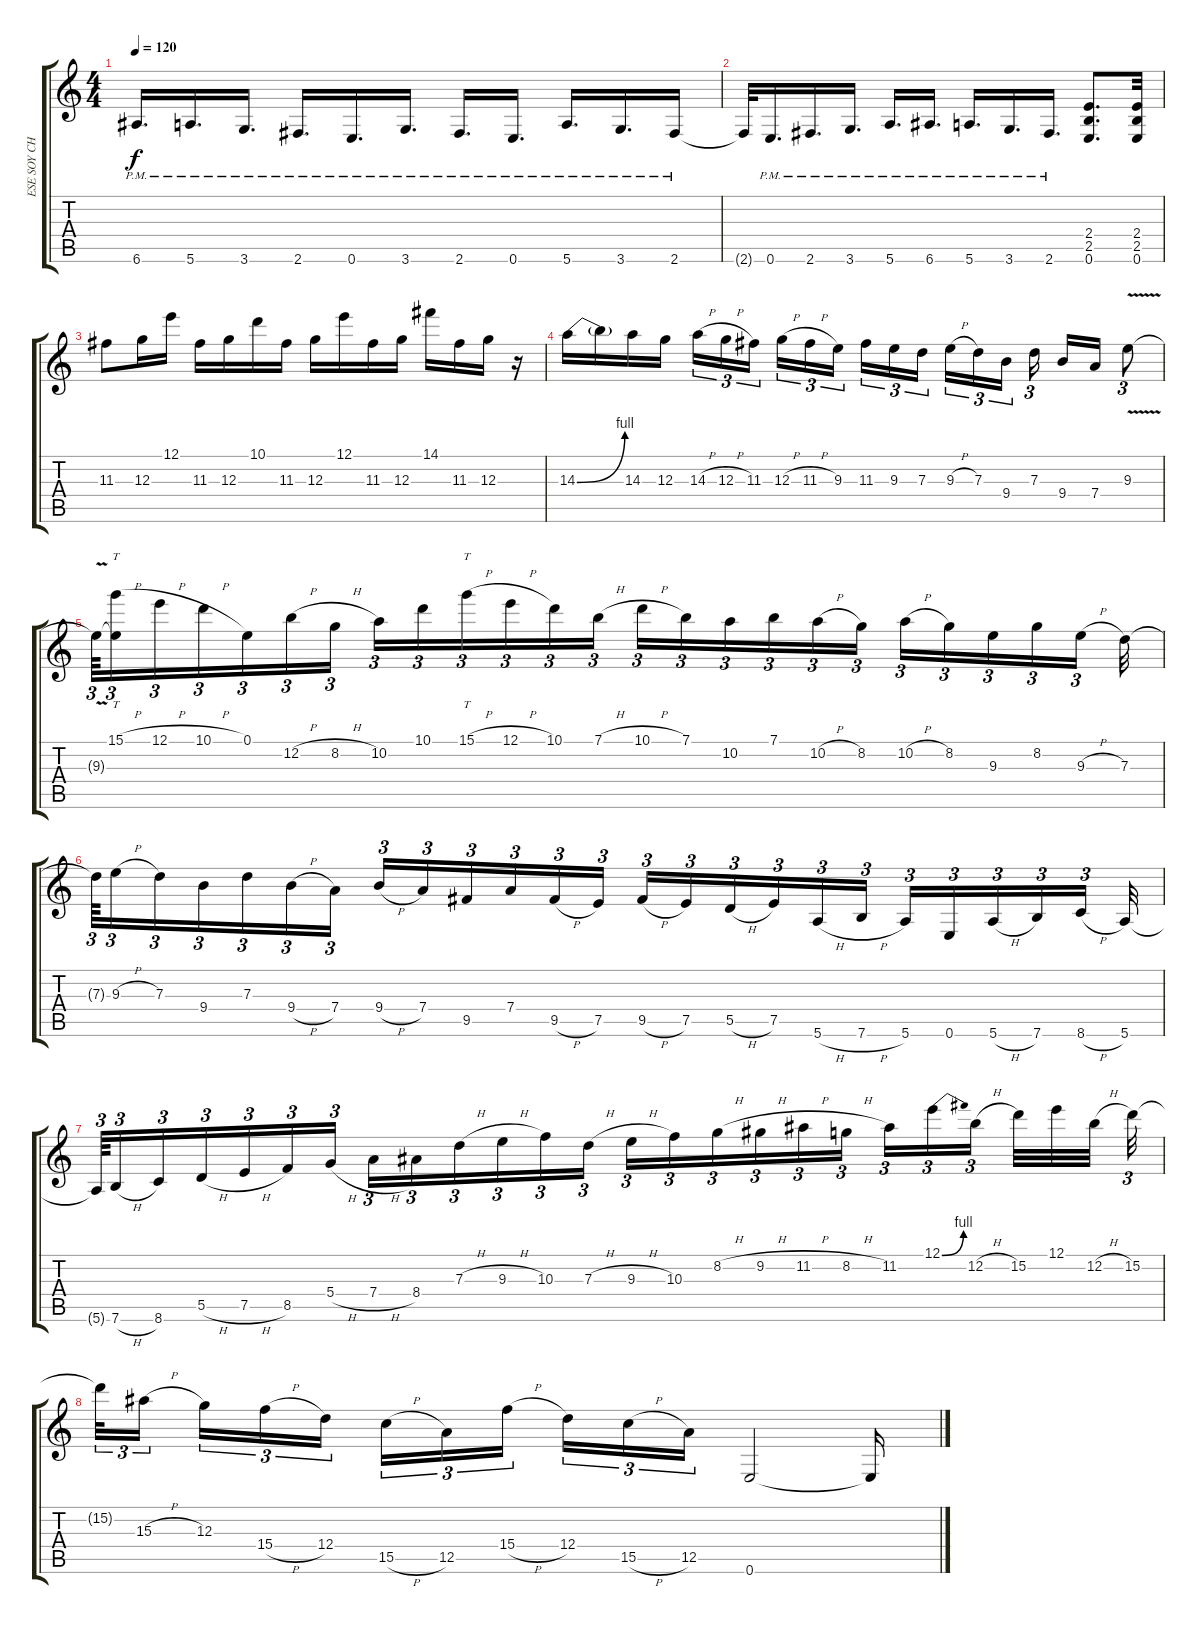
\track ("ESE SOY CHOO" "ESE SOY CH") {instrument distortionguitar}
\staff {score tabs}
\tuning (E4 B3 G3 D3 A2 E2) {hide}
\ts (4 4)
\tempo 120
\clef g2
\ks c
6.6{pm}.16{d dy f} 5.6{pm}.16{d} 3.6{pm}.16{d} 2.6{pm}.16{d} 0.6{pm}.16{d} 3.6{pm}.16{d} 2.6{pm}.16{d} 0.6{pm}.16{d} 5.6{pm}.16{d} 3.6{pm}.16{d} 2.6{pm}.16 |
2.6{t}.32 0.6{pm}.16{d} 2.6{pm}.16{d} 3.6{pm}.16{d} 5.6{pm}.16{d} 6.6{pm}.16{d} 5.6{pm}.16{d} 3.6{pm}.16{d} 2.6{pm}.16{d} (2.4 2.5 0.6).8{d} (2.4 2.5 0.6).32 |
11.3.8 12.3.16 12.1.16 11.3.16 12.3.16 10.1.16 11.3.16 12.3.16 12.1.16 11.3.16 12.3.16 14.1.16 11.3.16 12.3.16 r.16 |
14.3{be (bend 0 0 60 4)}.16 14.3{t}.16 14.3.16 12.3.16 14.3{h}.16{tu (3 2)} 12.3{h}.16{tu (3 2)} 11.3.16{tu (3 2) beam splitsecondary} 12.3{h}.16{tu (3 2)} 11.3{h}.16{tu (3 2)} 9.3.16{tu (3 2)} 11.3.16{tu (3 2)} 9.3.16{tu (3 2)} 7.3.16{tu (3 2) beam splitsecondary} 9.3{h}.16{tu (3 2)} 7.3.16{tu (3 2)} 9.4.16{tu (3 2)} 7.3.16{tu (3 2) beam splitsecondary} 9.4.16 7.4.16 9.3{v}.8{tu (3 2)} |
9.3{t}.64{tu (3 2)} (15.1{h} 9.3{t}).16{tt tu (3 2)} 12.1{h}.16{tu (3 2)} 10.1{h}.16{tu (3 2)} 0.1.16{tu (3 2)} 12.2{h}.16{tu (3 2)} 8.2{h}.16{tu (3 2)} 10.2.16{tu (3 2)} 10.1.16{tu (3 2)} 15.1{h}.16{tt tu (3 2)} 12.1{h}.16{tu (3 2)} 10.1.16{tu (3 2)} 7.1{h}.16{tu (3 2)} 10.1{h}.16{tu (3 2)} 7.1.16{tu (3 2)} 10.2.16{tu (3 2)} 7.1.16{tu (3 2)} 10.2{h}.16{tu (3 2)} 8.2.16{tu (3 2)} 10.2{h}.16{tu (3 2)} 8.2.16{tu (3 2)} 9.3.16{tu (3 2)} 8.2.16{tu (3 2)} 9.3{h}.16{tu (3 2) beam splitsecondary} 7.3.32 |
7.3{t}.64{tu (3 2)} 9.3{h}.16{tu (3 2)} 7.3.16{tu (3 2)} 9.4.16{tu (3 2)} 7.3.16{tu (3 2)} 9.4{h}.16{tu (3 2)} 7.4.16{tu (3 2)} 9.4{h}.16{tu (3 2)} 7.4.16{tu (3 2)} 9.5.16{tu (3 2)} 7.4.16{tu (3 2)} 9.5{h}.16{tu (3 2)} 7.5.16{tu (3 2)} 9.5{h}.16{tu (3 2)} 7.5.16{tu (3 2)} 5.5{h}.16{tu (3 2)} 7.5.16{tu (3 2)} 5.6{h}.16{tu (3 2)} 7.6{h}.16{tu (3 2)} 5.6.16{tu (3 2)} 0.6.16{tu (3 2)} 5.6{h}.16{tu (3 2)} 7.6.16{tu (3 2)} 8.6{h}.16{tu (3 2) beam splitsecondary} 5.6.32 |
5.6{t}.64{tu (3 2)} 7.6{h}.16{tu (3 2)} 8.6.16{tu (3 2)} 5.5{h}.16{tu (3 2)} 7.5{h}.16{tu (3 2)} 8.5.16{tu (3 2)} 5.4{h}.16{tu (3 2)} 7.4{h}.16{tu (3 2)} 8.4.16{tu (3 2)} 7.3{h}.16{tu (3 2)} 9.3{h}.16{tu (3 2)} 10.3.16{tu (3 2)} 7.3{h}.16{tu (3 2)} 9.3{h}.16{tu (3 2)} 10.3.16{tu (3 2)} 8.2{h}.16{tu (3 2)} 9.2{h}.16{tu (3 2)} 11.2{h}.16{tu (3 2)} 8.2{h}.16{tu (3 2)} 11.2.16{tu (3 2)} 12.1{be (bend 0 0 60 4)}.16{tu (3 2)} 12.2{h}.16{tu (3 2) beam splitsecondary} 15.2.32 12.1.32 12.2{h}.32{beam splitsecondary} 15.2.32{tu (3 2)} |
15.2{t}.32{tu (3 2)} 15.3{h}.16{tu (3 2) beam splitsecondary} 12.3.16{tu (3 2)} 15.4{h}.16{tu (3 2)} 12.4.16{tu (3 2) beam splitsecondary} 15.5{h}.16{tu (3 2)} 12.5.16{tu (3 2)} 15.4{h}.16{tu (3 2) beam splitsecondary} 12.4.16{tu (3 2)} 15.5{h}.16{tu (3 2)} 12.5.16{tu (3 2)} 0.6.2 0.6{t}.16
